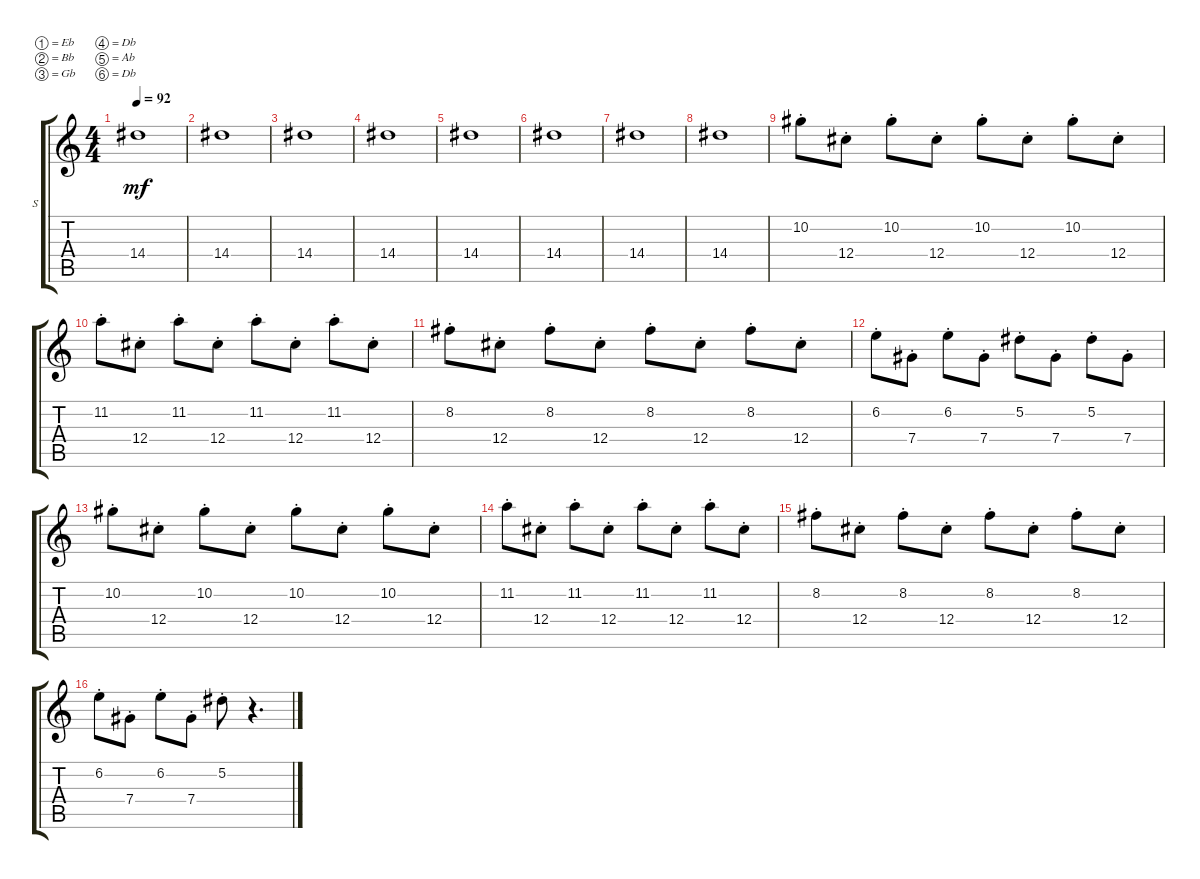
\defaultSystemsLayout 4
\bracketExtendMode groupsimilarinstruments
\firstSystemTrackNameOrientation horizontal
\otherSystemsTrackNameOrientation horizontal
\track ("Synth" "S") {instrument acousticguitarnylon}
\staff {score tabs}
\tuning (Eb4 Bb3 Gb3 Db3 Ab2 Db2)
\ts (4 4)
\tempo 92
\clef g2
\ks c
14.4.1{dy mf} |
14.4.1 |
14.4.1 |
14.4.1 |
14.4.1 |
14.4.1 |
14.4.1 |
14.4.1 |
10.2{st}.8 12.4{st}.8 10.2{st}.8 12.4{st}.8 10.2{st}.8 12.4{st}.8 10.2{st}.8 12.4{st}.8 |
11.2{st}.8 12.4{st}.8 11.2{st}.8 12.4{st}.8 11.2{st}.8 12.4{st}.8 11.2{st}.8 12.4{st}.8 |
8.2{st}.8 12.4{st}.8 8.2{st}.8 12.4{st}.8 8.2{st}.8 12.4{st}.8 8.2{st}.8 12.4{st}.8 |
6.2{st}.8 7.4{st}.8 6.2{st}.8 7.4{st}.8 5.2{st}.8 7.4{st}.8 5.2{st}.8 7.4{st}.8 |
10.2{st}.8 12.4{st}.8 10.2{st}.8 12.4{st}.8 10.2{st}.8 12.4{st}.8 10.2{st}.8 12.4{st}.8 |
11.2{st}.8 12.4{st}.8 11.2{st}.8 12.4{st}.8 11.2{st}.8 12.4{st}.8 11.2{st}.8 12.4{st}.8 |
8.2{st}.8 12.4{st}.8 8.2{st}.8 12.4{st}.8 8.2{st}.8 12.4{st}.8 8.2{st}.8 12.4{st}.8 |
6.2{st}.8 7.4{st}.8 6.2{st}.8 7.4{st}.8 5.2{st}.8 r.4{d}
